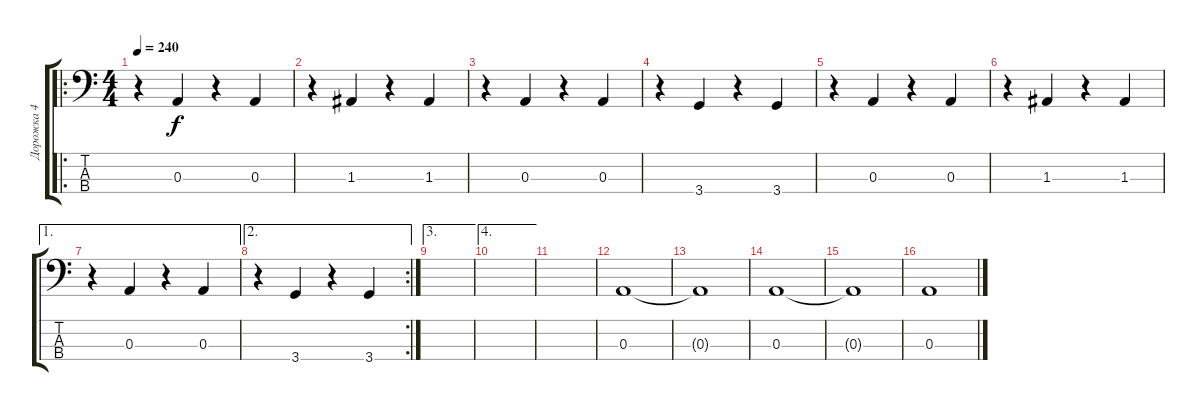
\track ("Дорожка 4" "Дорожка 4") {instrument electricbassfinger}
\staff {score tabs}
\tuning (G2 D2 A1 E1) {hide}
\ro
\ts (4 4)
\tempo 240
\clef f4
\ks c
r.4{dy f} 0.3.4 r.4 0.3.4 |
r.4 1.3.4 r.4 1.3.4 |
r.4 0.3.4 r.4 0.3.4 |
r.4 3.4.4 r.4 3.4.4 |
r.4 0.3.4 r.4 0.3.4 |
r.4 1.3.4 r.4 1.3.4 |
\ae 1
r.4 0.3.4 r.4 0.3.4 |
\ae 2
\rc 2
r.4 3.4.4 r.4 3.4.4 |
\ae 3
|
\ae 4
|
|
0.3.1 |
0.3{t}.1 |
0.3.1 |
0.3{t}.1 |
0.3.1
